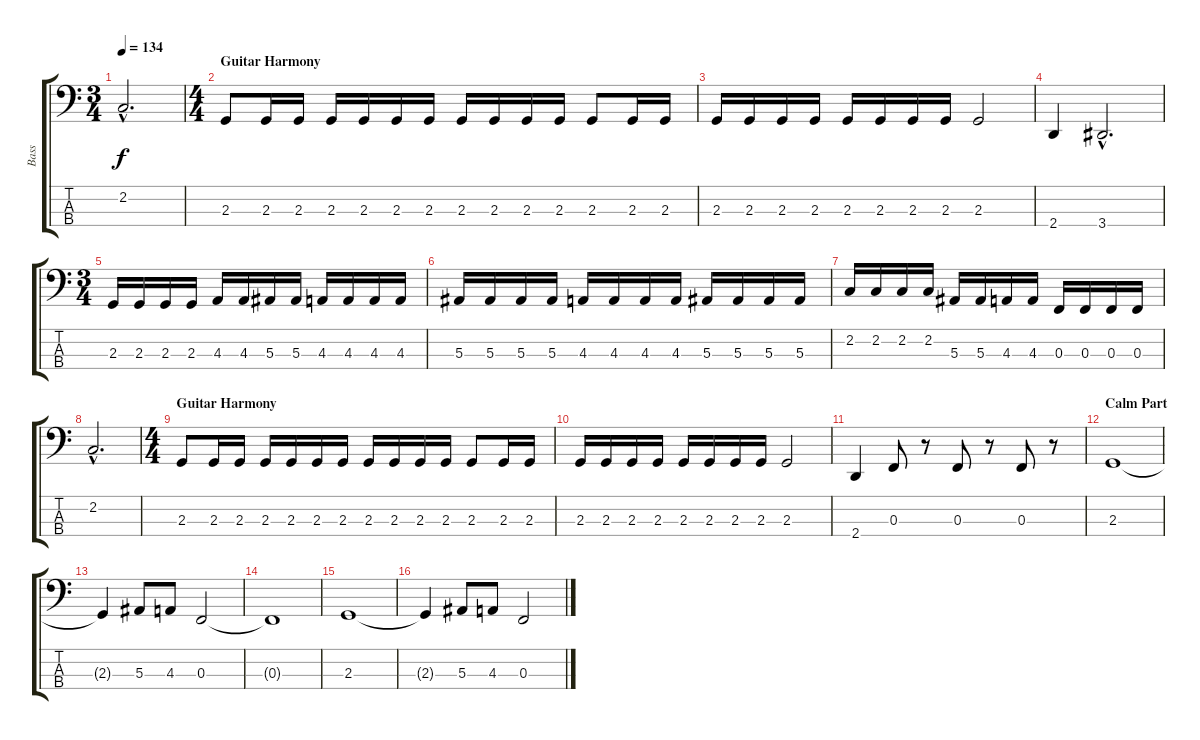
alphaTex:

\track ("Bass" "Bass") {instrument electricbassfinger}
\staff {score tabs}
\tuning (Eb2 Bb1 F1 C1) {hide}
\ts (3 4)
\tempo 134
\clef f4
\ks c
2.2{hac}.2{d dy f} |
\ts (4 4)
\section ("" "Guitar Harmony")
2.3.8 2.3.16 2.3.16 2.3.16 2.3.16 2.3.16 2.3.16 2.3.16 2.3.16 2.3.16 2.3.16 2.3.8 2.3.16 2.3.16 |
2.3.16 2.3.16 2.3.16 2.3.16 2.3.16 2.3.16 2.3.16 2.3.16 2.3.2 |
2.4.4 3.4{hac}.2{d} |
\ts (3 4)
2.3.16 2.3.16 2.3.16 2.3.16 4.3.16 4.3.16 5.3.16 5.3.16 4.3.16 4.3.16 4.3.16 4.3.16 |
5.3.16 5.3.16 5.3.16 5.3.16 4.3.16 4.3.16 4.3.16 4.3.16 5.3.16 5.3.16 5.3.16 5.3.16 |
2.2.16 2.2.16 2.2.16 2.2.16 5.3.16 5.3.16 4.3.16 4.3.16 0.3.16 0.3.16 0.3.16 0.3.16 |
2.2{hac}.2{d} |
\ts (4 4)
\section ("" "Guitar Harmony")
2.3.8 2.3.16 2.3.16 2.3.16 2.3.16 2.3.16 2.3.16 2.3.16 2.3.16 2.3.16 2.3.16 2.3.8 2.3.16 2.3.16 |
2.3.16 2.3.16 2.3.16 2.3.16 2.3.16 2.3.16 2.3.16 2.3.16 2.3.2 |
2.4.4 0.3.8 r.8 0.3.8 r.8 0.3.8 r.8 |
\section ("" "Calm Part")
2.3.1 |
2.3{t}.4 5.3.8 4.3.8 0.3.2 |
0.3{t}.1 |
2.3.1 |
2.3{t}.4 5.3.8 4.3.8 0.3.2
